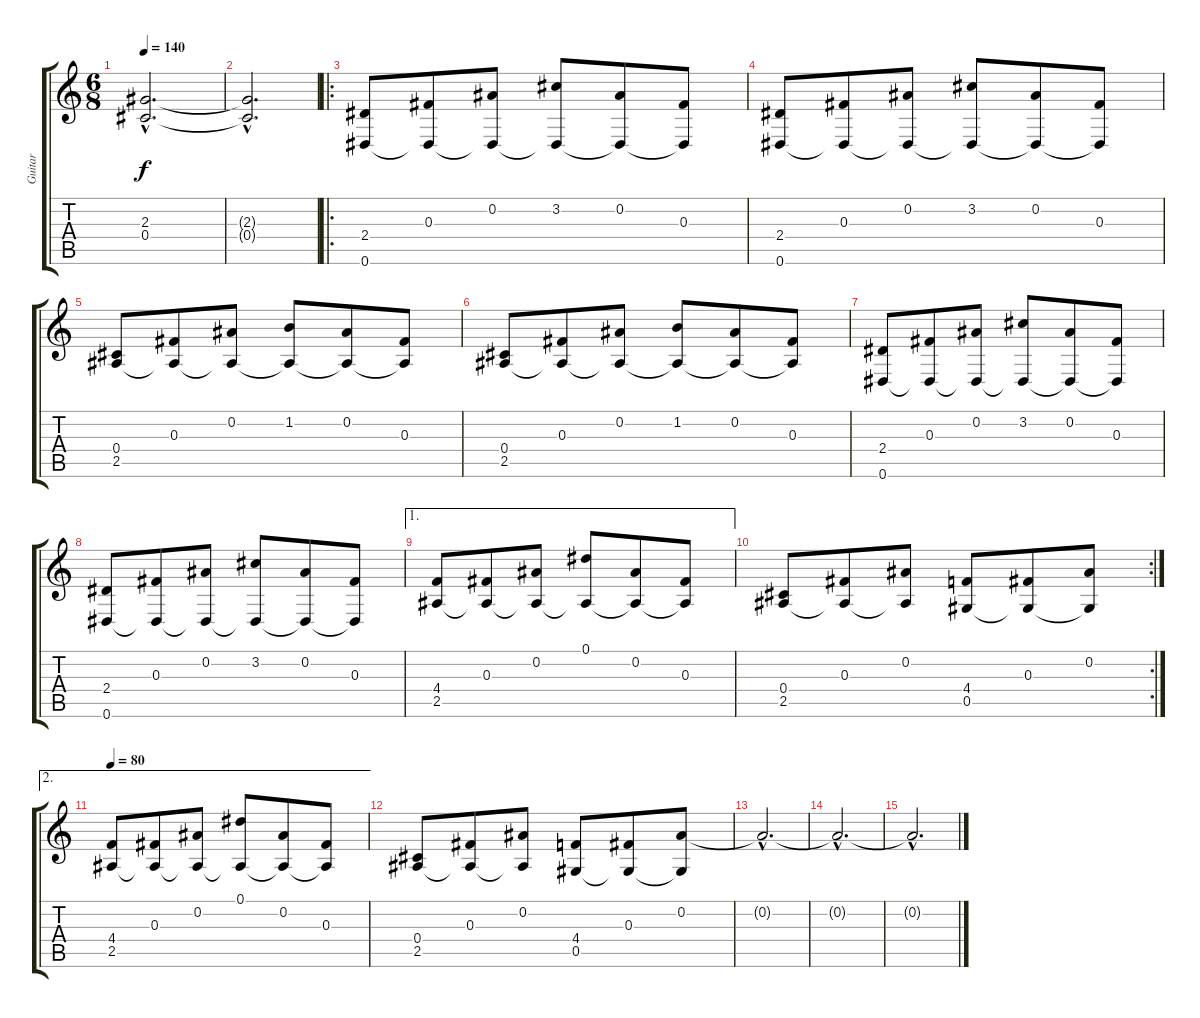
\track ("Guitar" "Guitar") {instrument acousticguitarnylon}
\staff {score tabs}
\tuning (Eb4 Bb3 Gb3 Db3 Ab2 Eb2) {hide}
\ts (6 8)
\tempo 140
\clef g2
\ks c
(2.3{hac} 0.4{hac}).2{d dy f} |
(2.3{hac t} 0.4{hac t}).2{d} |
\ro
(2.4 0.6).8 (0.3 0.6{t}).8 (0.2 0.6{t}).8 (3.2 0.6{t}).8 (0.2 0.6{t}).8 (0.3 0.6{t}).8 |
(2.4 0.6).8 (0.3 0.6{t}).8 (0.2 0.6{t}).8 (3.2 0.6{t}).8 (0.2 0.6{t}).8 (0.3 0.6{t}).8 |
(0.4 2.5).8 (0.3 2.5{t}).8 (0.2 2.5{t}).8 (1.2 2.5{t}).8 (0.2 2.5{t}).8 (0.3 2.5{t}).8 |
(0.4 2.5).8 (0.3 2.5{t}).8 (0.2 2.5{t}).8 (1.2 2.5{t}).8 (0.2 2.5{t}).8 (0.3 2.5{t}).8 |
(2.4 0.6).8 (0.3 0.6{t}).8 (0.2 0.6{t}).8 (3.2 0.6{t}).8 (0.2 0.6{t}).8 (0.3 0.6{t}).8 |
(2.4 0.6).8 (0.3 0.6{t}).8 (0.2 0.6{t}).8 (3.2 0.6{t}).8 (0.2 0.6{t}).8 (0.3 0.6{t}).8 |
\ae 1
(4.4 2.5).8 (0.3 2.5{t}).8 (0.2 2.5{t}).8 (0.1 2.5{t}).8 (0.2 2.5{t}).8 (0.3 2.5{t}).8 |
\rc 2
(0.4 2.5).8 (0.3 2.5{t}).8 (0.2 2.5{t}).8 (4.4 0.5).8 (0.3 0.5{t}).8 (0.2 0.5{t}).8 |
\ae 2
\tempo 80
(4.4 2.5).8 (0.3 2.5{t}).8 (0.2 2.5{t}).8 (0.1 2.5{t}).8 (0.2 2.5{t}).8 (0.3 2.5{t}).8 |
(0.4 2.5).8 (0.3 2.5{t}).8 (0.2 2.5{t}).8 (4.4 0.5).8 (0.3 0.5{t}).8 (0.2 0.5{t}).8 |
0.2{hac t}.2{d} |
0.2{hac t}.2{d} |
0.2{hac t}.2{d}
